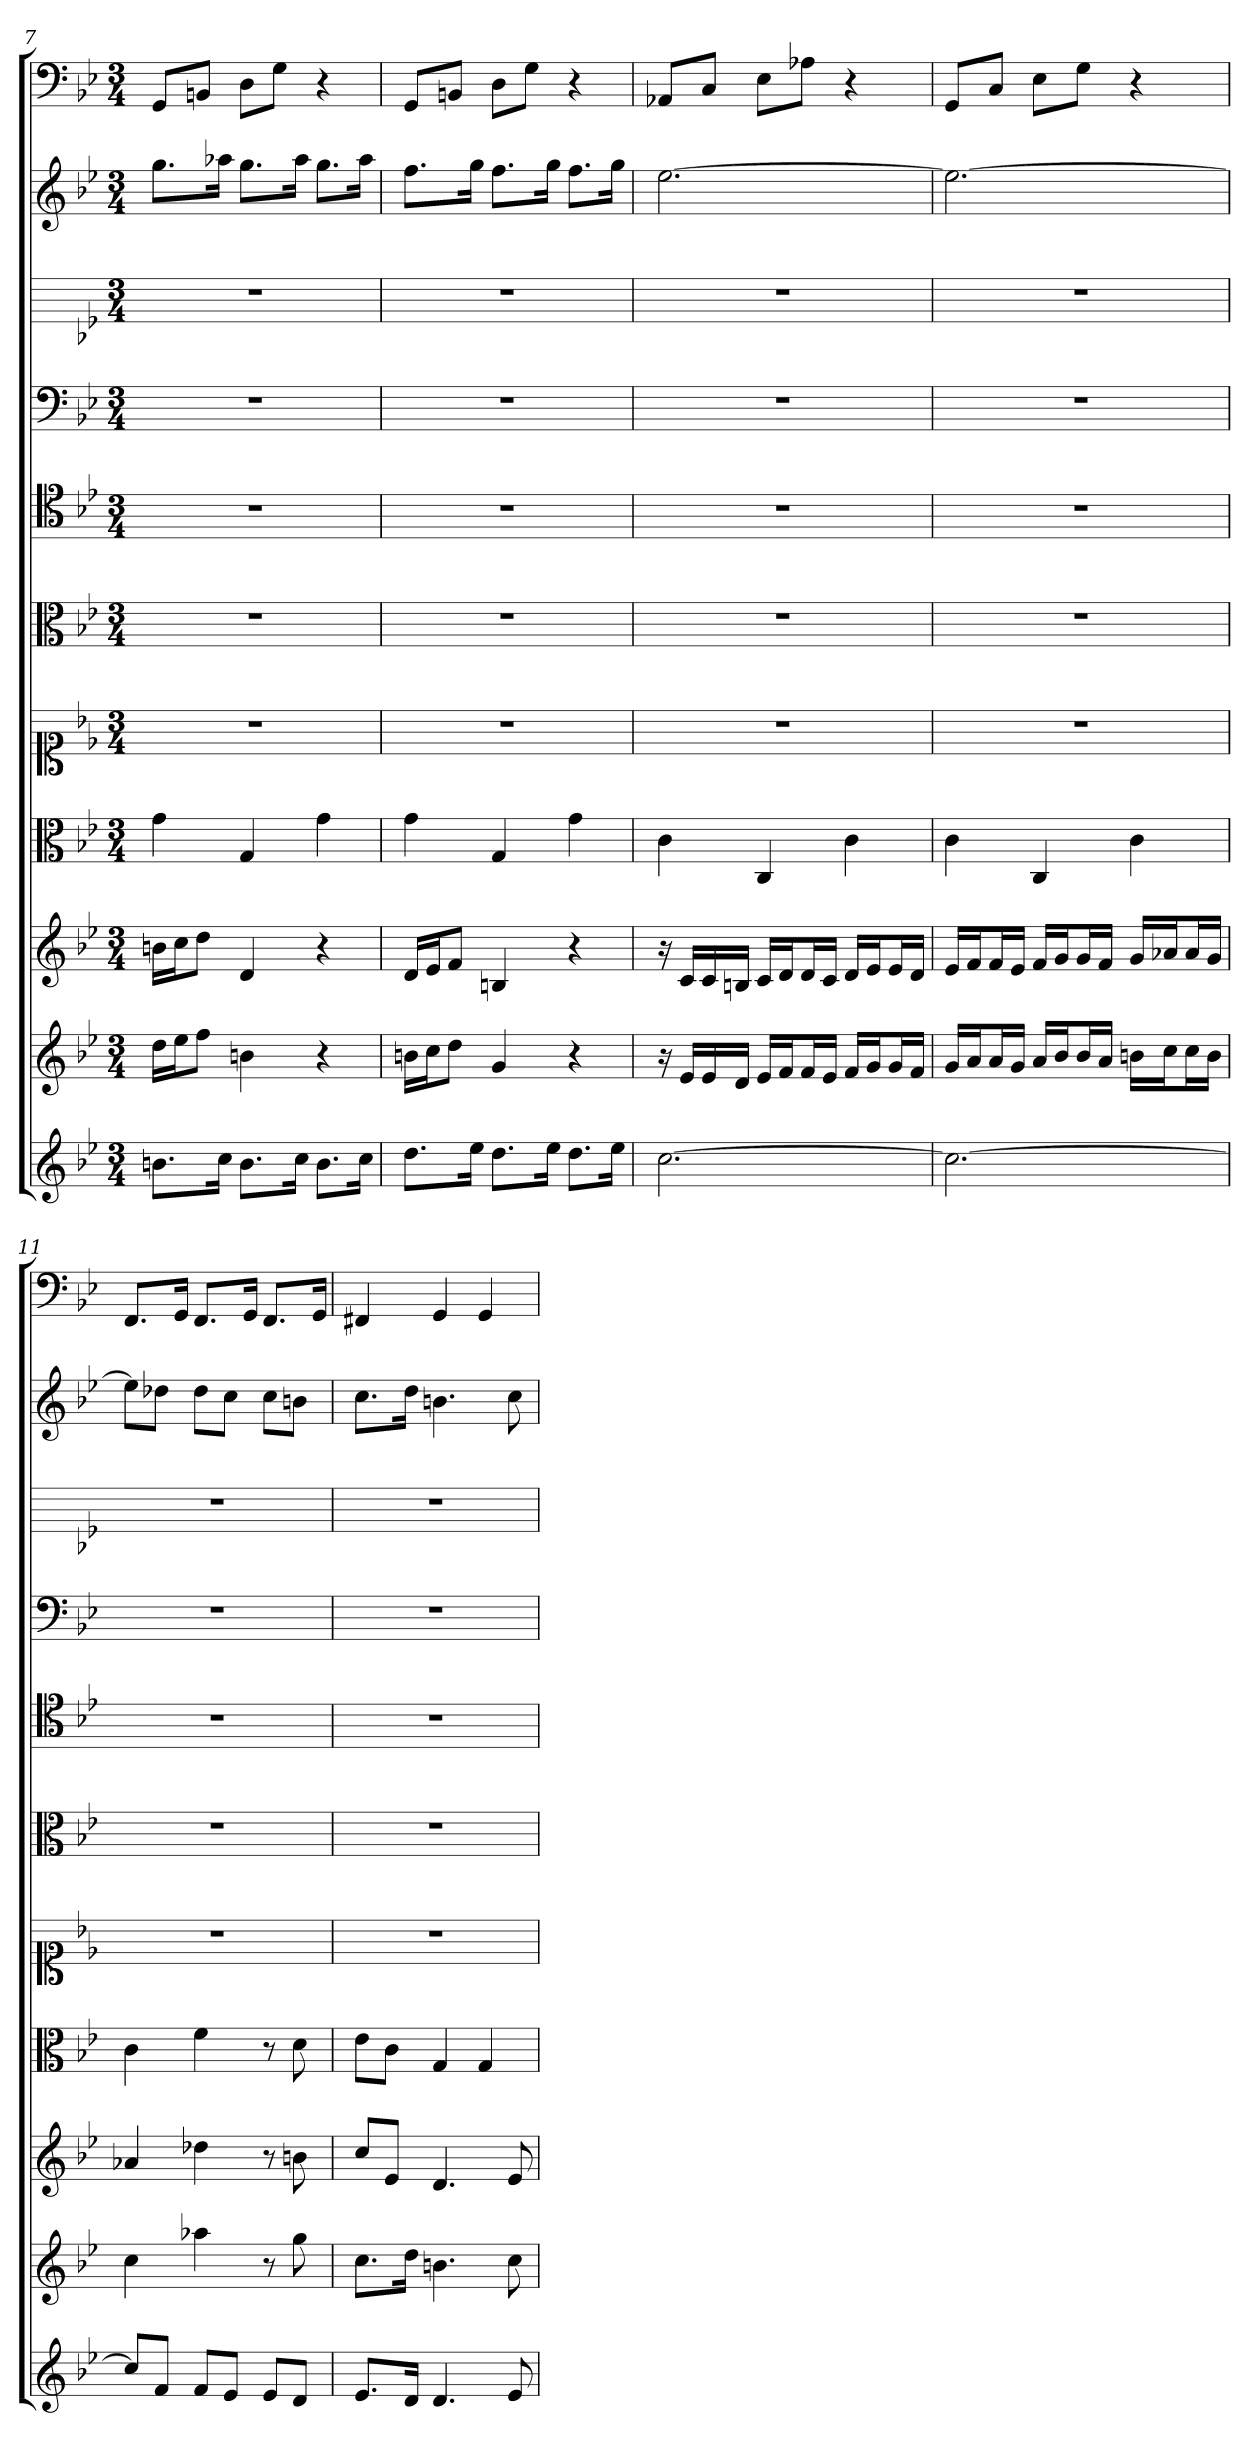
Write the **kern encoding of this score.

**kern	**kern	**kern	**kern	**kern	**kern	**kern	**kern	**kern	**kern	**kern
*part11	*part10	*part9	*part8	*part7	*part6	*part5	*part4	*part3	*part2	*part1
*staff11	*staff10	*staff9	*staff8	*staff7	*staff6	*staff5	*staff4	*staff3	*staff2	*staff1
*	*	*	*clefC3	*clefC1	*clefC3	*clefC4	*clefF4	*	*	*clefF4
*k[b-e-]	*k[b-e-]	*k[b-e-]	*k[b-e-]	*k[b-e-]	*k[b-e-]	*k[b-e-]	*k[b-e-]	*k[b-e-]	*k[b-e-]	*k[b-e-]
*g:	*g:	*g:	*g:	*g:	*g:	*g:	*g:	*g:	*g:	*g:
*M3/4	*M3/4	*M3/4	*M3/4	*M3/4	*M3/4	*M3/4	*M3/4	*M3/4	*M3/4	*M3/4
=7	=7	=7	=7	=7	=7	=7	=7	=7	=7	=7
8.bnL	16ddLL	16bnLL	4g	2.r	2.r	2.r	2.r	2.r	8.ggL	8GG/L
.	16ee-J	16ccJ	.	.	.	.	.	.	.	.
.	8ffJ	8ddJ	.	.	.	.	.	.	.	8BBn/J
16ccJk	.	.	.	.	.	.	.	.	16aa-XJk	.
8.bL	4bn	4d	4G	.	.	.	.	.	8.ggL	8D\L
.	.	.	.	.	.	.	.	.	.	8G\J
16ccJk	.	.	.	.	.	.	.	.	16aa-Jk	.
8.bL	4r	4r	4g	.	.	.	.	.	8.ggL	4r
16ccJk	.	.	.	.	.	.	.	.	16aa-Jk	.
=8	=8	=8	=8	=8	=8	=8	=8	=8	=8	=8
8.ddL	16bnLL	16dLL	4g	2.r	2.r	2.r	2.r	2.r	8.ffL	8GG/L
.	16ccJ	16e-J	.	.	.	.	.	.	.	.
.	8ddJ	8fJ	.	.	.	.	.	.	.	8BBn/J
16ee-Jk	.	.	.	.	.	.	.	.	16ggJk	.
8.ddL	4g	4Bn	4G	.	.	.	.	.	8.ffL	8D\L
.	.	.	.	.	.	.	.	.	.	8G\J
16ee-Jk	.	.	.	.	.	.	.	.	16ggJk	.
8.ddL	4r	4r	4g	.	.	.	.	.	8.ffL	4r
16ee-Jk	.	.	.	.	.	.	.	.	16ggJk	.
=9	=9	=9	=9	=9	=9	=9	=9	=9	=9	=9
[2.cc	16r	16r	4c	2.r	2.r	2.r	2.r	2.r	[2.ee-	8AA-X/L
.	16e-LL	16cLL	.	.	.	.	.	.	.	.
.	16e-	16c	.	.	.	.	.	.	.	8C/J
.	16dJJ	16BnJJ	.	.	.	.	.	.	.	.
.	16e-LL	16cLL	4C	.	.	.	.	.	.	8E-\L
.	16fJ	16dJ	.	.	.	.	.	.	.	.
.	16fL	16dL	.	.	.	.	.	.	.	8A-X\J
.	16e-JJ	16cJJ	.	.	.	.	.	.	.	.
.	16fLL	16dLL	4c	.	.	.	.	.	.	4r
.	16gJ	16e-J	.	.	.	.	.	.	.	.
.	16gL	16e-L	.	.	.	.	.	.	.	.
.	16fJJ	16dJJ	.	.	.	.	.	.	.	.
=10	=10	=10	=10	=10	=10	=10	=10	=10	=10	=10
2.cc_	16gLL	16e-LL	4c	2.r	2.r	2.r	2.r	2.r	2.ee-_	8GG/L
.	16aJ	16fJ	.	.	.	.	.	.	.	.
.	16aL	16fL	.	.	.	.	.	.	.	8C/J
.	16gJJ	16e-JJ	.	.	.	.	.	.	.	.
.	16aLL	16fLL	4C	.	.	.	.	.	.	8E-\L
.	16b-J	16gJ	.	.	.	.	.	.	.	.
.	16b-L	16gL	.	.	.	.	.	.	.	8G\J
.	16aJJ	16fJJ	.	.	.	.	.	.	.	.
.	16bnLL	16gLL	4c	.	.	.	.	.	.	4r
.	16ccJ	16a-XJ	.	.	.	.	.	.	.	.
.	16ccL	16a-L	.	.	.	.	.	.	.	.
.	16bJJ	16gJJ	.	.	.	.	.	.	.	.
=11	=11	=11	=11	=11	=11	=11	=11	=11	=11	=11
8ccL]	4cc	4a-X	4c	2.r	2.r	2.r	2.r	2.r	8ee-L]	8.FF/L
8fJ	.	.	.	.	.	.	.	.	8dd-XJ	.
.	.	.	.	.	.	.	.	.	.	16GG/Jk
8fL	4aa-X	4dd-X	4f	.	.	.	.	.	8dd-L	8.FF/L
8e-J	.	.	.	.	.	.	.	.	8ccJ	.
.	.	.	.	.	.	.	.	.	.	16GG/Jk
8e-L	8r	8r	8r	.	.	.	.	.	8ccL	8.FF/L
8dJ	8gg	8bn	8d	.	.	.	.	.	8bnJ	.
.	.	.	.	.	.	.	.	.	.	16GG/Jk
=12	=12	=12	=12	=12	=12	=12	=12	=12	=12	=12
8.e-L	8.ccL	8ccL	8e-\L	2.r	2.r	2.r	2.r	2.r	8.ccL	4FF#X
.	.	8e-J	8c\J	.	.	.	.	.	.	.
16dJk	16ddJk	.	.	.	.	.	.	.	16ddJk	.
4.d	4.bn	4.d	4G	.	.	.	.	.	4.bn	4GG
.	.	.	4G	.	.	.	.	.	.	4GG
8e-	8cc	8e-	.	.	.	.	.	.	8cc	.
=	=	=	=	=	=	=	=	=	=	=
*-	*-	*-	*-	*-	*-	*-	*-	*-	*-	*-
